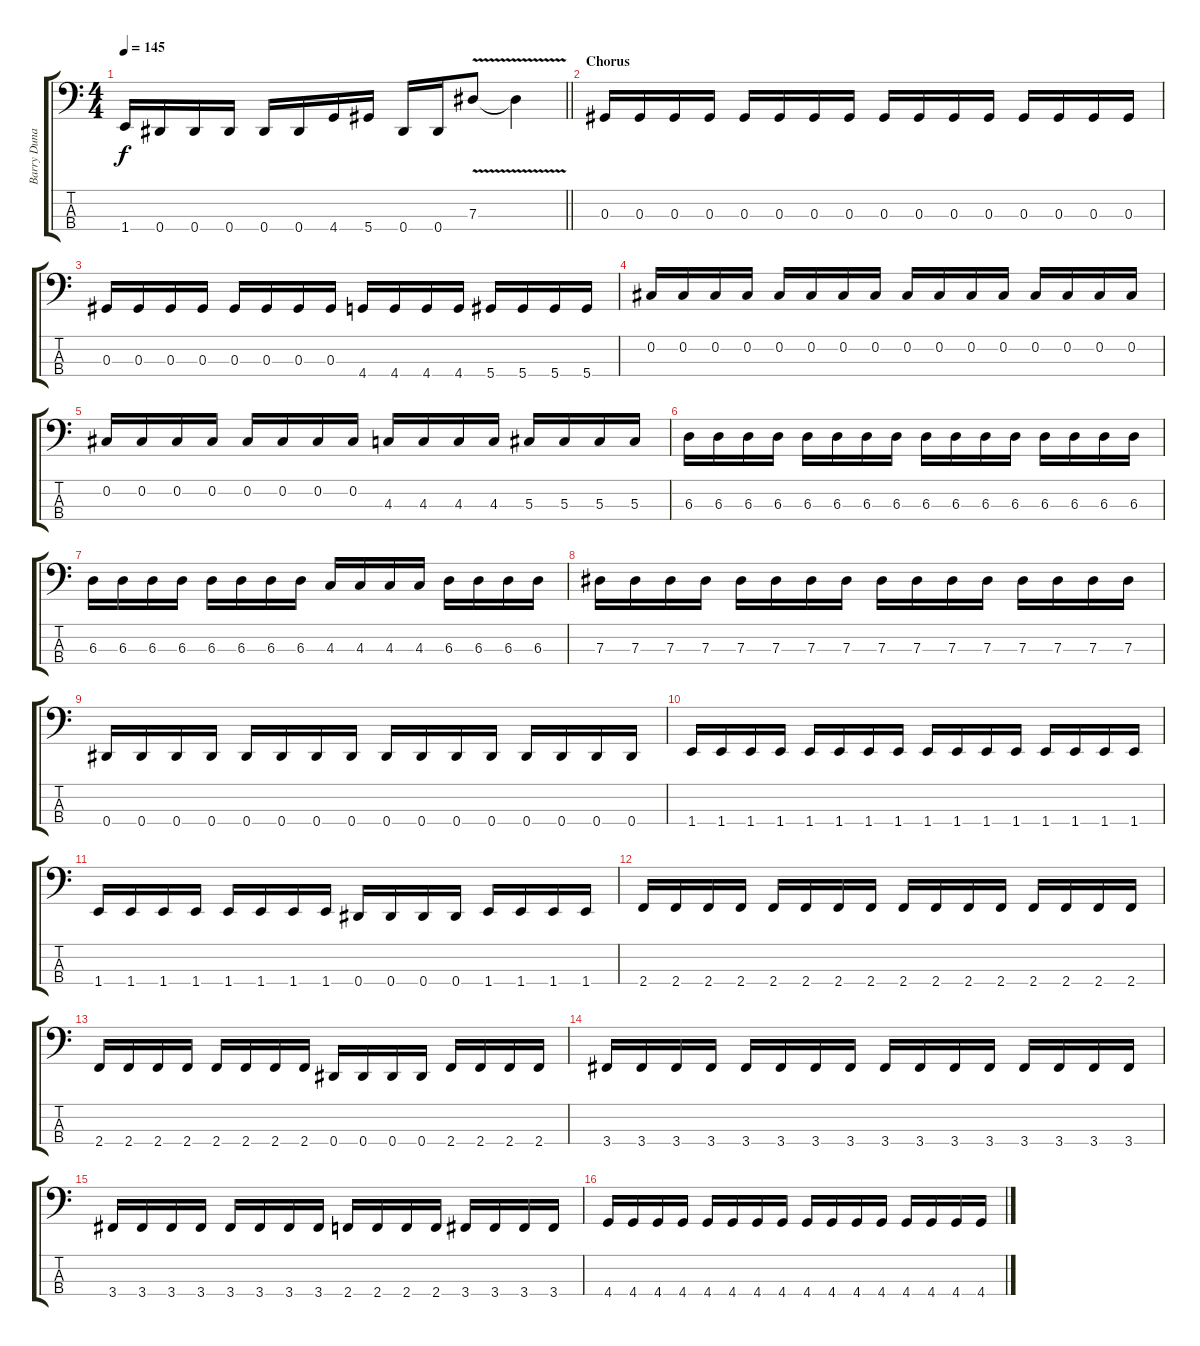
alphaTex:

\track ("Barry Dunaway" "Barry Duna") {instrument electricbassfinger}
\staff {score tabs}
\tuning (Gb2 Db2 Ab1 Eb1) {hide}
\ts (4 4)
\tempo 145
\clef f4
\barLineRight lightlight
\ks c
1.4.16{dy f} 0.4.16 0.4.16 0.4.16 0.4.16 0.4.16 4.4.16 5.4.16 0.4.16 0.4.16 7.3{v}.8 7.3{t}.4 |
\section ("" "Chorus")
0.3.16 0.3.16 0.3.16 0.3.16 0.3.16 0.3.16 0.3.16 0.3.16 0.3.16 0.3.16 0.3.16 0.3.16 0.3.16 0.3.16 0.3.16 0.3.16 |
0.3.16 0.3.16 0.3.16 0.3.16 0.3.16 0.3.16 0.3.16 0.3.16 4.4.16 4.4.16 4.4.16 4.4.16 5.4.16 5.4.16 5.4.16 5.4.16 |
0.2.16 0.2.16 0.2.16 0.2.16 0.2.16 0.2.16 0.2.16 0.2.16 0.2.16 0.2.16 0.2.16 0.2.16 0.2.16 0.2.16 0.2.16 0.2.16 |
0.2.16 0.2.16 0.2.16 0.2.16 0.2.16 0.2.16 0.2.16 0.2.16 4.3.16 4.3.16 4.3.16 4.3.16 5.3.16 5.3.16 5.3.16 5.3.16 |
6.3.16 6.3.16 6.3.16 6.3.16 6.3.16 6.3.16 6.3.16 6.3.16 6.3.16 6.3.16 6.3.16 6.3.16 6.3.16 6.3.16 6.3.16 6.3.16 |
6.3.16 6.3.16 6.3.16 6.3.16 6.3.16 6.3.16 6.3.16 6.3.16 4.3.16 4.3.16 4.3.16 4.3.16 6.3.16 6.3.16 6.3.16 6.3.16 |
7.3.16 7.3.16 7.3.16 7.3.16 7.3.16 7.3.16 7.3.16 7.3.16 7.3.16 7.3.16 7.3.16 7.3.16 7.3.16 7.3.16 7.3.16 7.3.16 |
0.4.16 0.4.16 0.4.16 0.4.16 0.4.16 0.4.16 0.4.16 0.4.16 0.4.16 0.4.16 0.4.16 0.4.16 0.4.16 0.4.16 0.4.16 0.4.16 |
1.4.16 1.4.16 1.4.16 1.4.16 1.4.16 1.4.16 1.4.16 1.4.16 1.4.16 1.4.16 1.4.16 1.4.16 1.4.16 1.4.16 1.4.16 1.4.16 |
1.4.16 1.4.16 1.4.16 1.4.16 1.4.16 1.4.16 1.4.16 1.4.16 0.4.16 0.4.16 0.4.16 0.4.16 1.4.16 1.4.16 1.4.16 1.4.16 |
2.4.16 2.4.16 2.4.16 2.4.16 2.4.16 2.4.16 2.4.16 2.4.16 2.4.16 2.4.16 2.4.16 2.4.16 2.4.16 2.4.16 2.4.16 2.4.16 |
2.4.16 2.4.16 2.4.16 2.4.16 2.4.16 2.4.16 2.4.16 2.4.16 0.4.16 0.4.16 0.4.16 0.4.16 2.4.16 2.4.16 2.4.16 2.4.16 |
3.4.16 3.4.16 3.4.16 3.4.16 3.4.16 3.4.16 3.4.16 3.4.16 3.4.16 3.4.16 3.4.16 3.4.16 3.4.16 3.4.16 3.4.16 3.4.16 |
3.4.16 3.4.16 3.4.16 3.4.16 3.4.16 3.4.16 3.4.16 3.4.16 2.4.16 2.4.16 2.4.16 2.4.16 3.4.16 3.4.16 3.4.16 3.4.16 |
4.4.16 4.4.16 4.4.16 4.4.16 4.4.16 4.4.16 4.4.16 4.4.16 4.4.16 4.4.16 4.4.16 4.4.16 4.4.16 4.4.16 4.4.16 4.4.16
